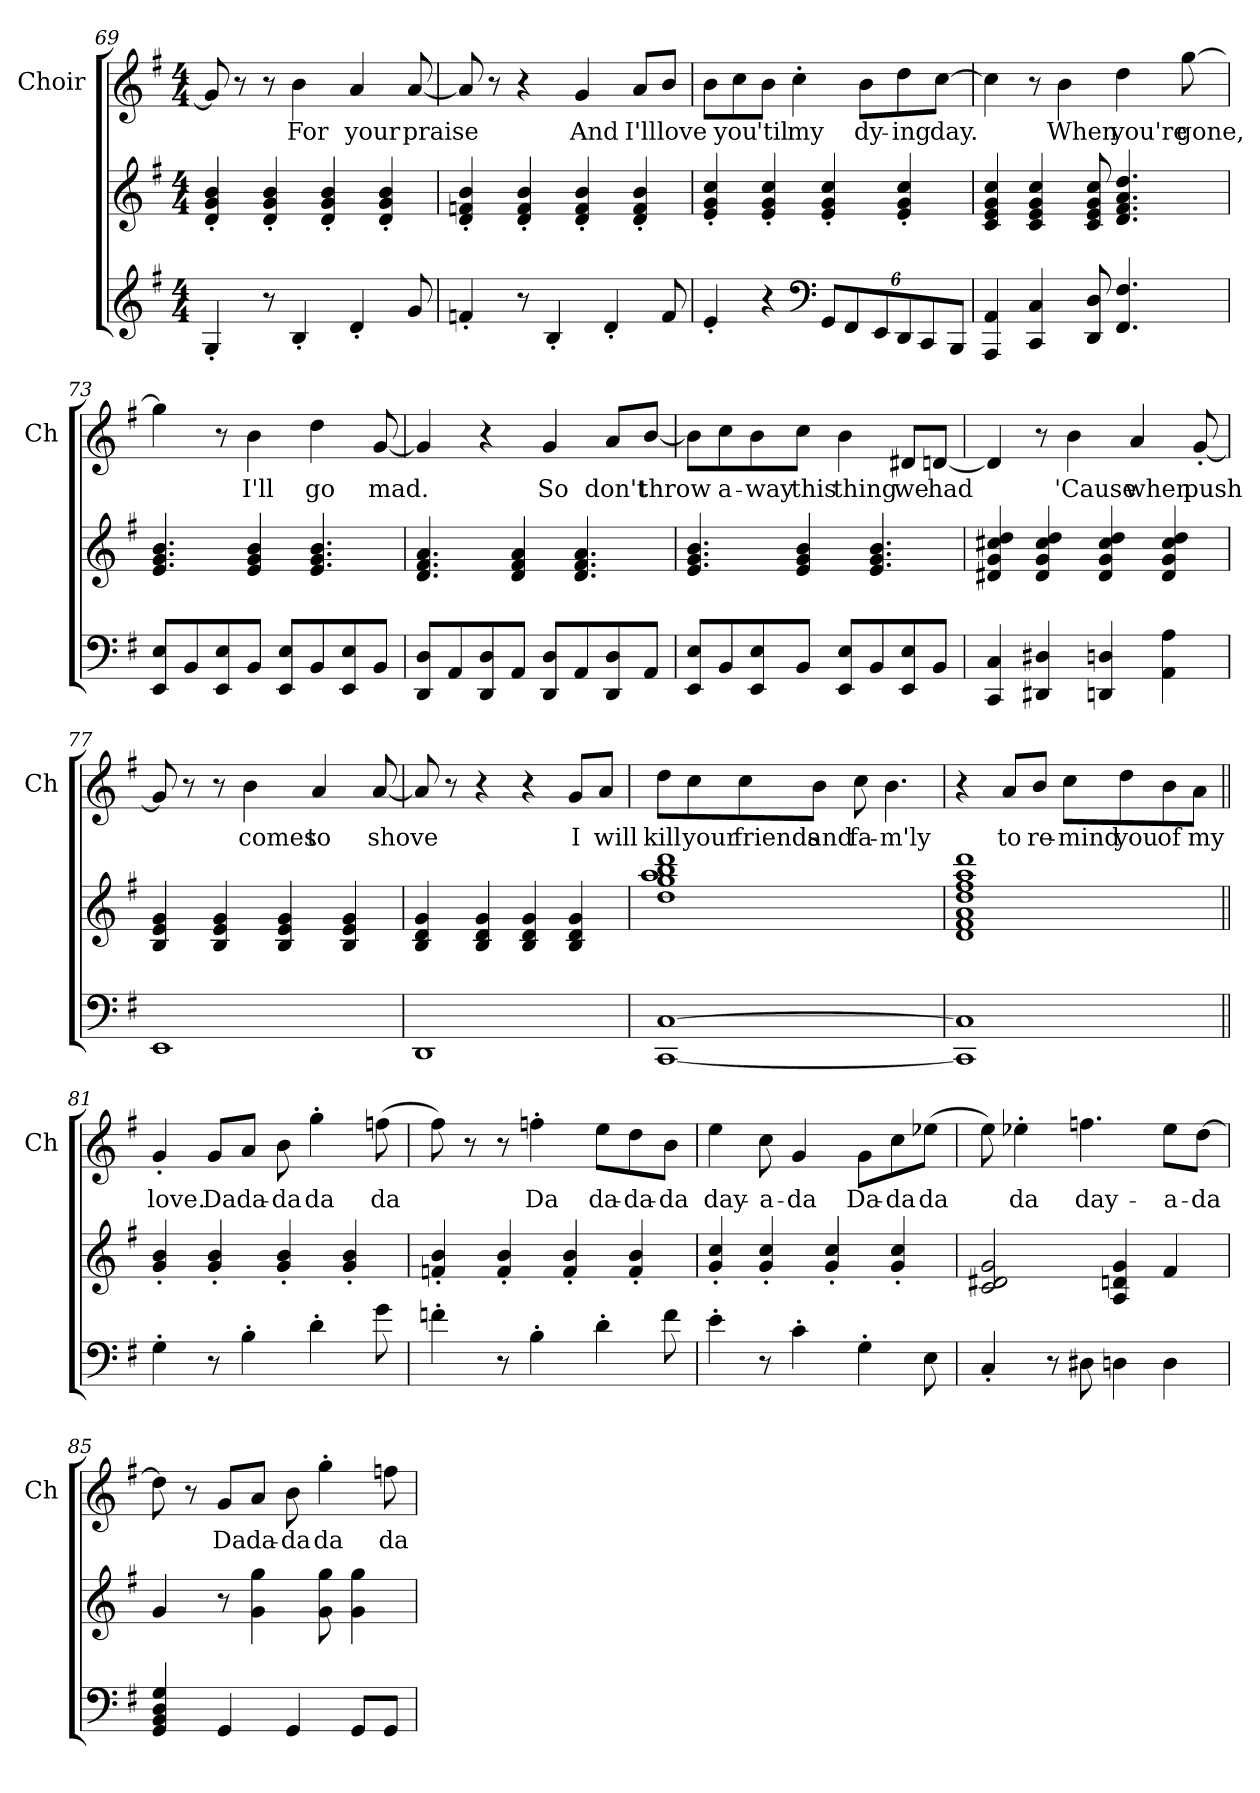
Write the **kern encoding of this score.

**kern	**kern	**kern	**text
*part2	*part2	*part1	*part1
*staff3	*staff2	*staff1	*staff1
*	*	*I"Choir	*
*	*	*I'Ch	*
!!LO:LB:g=z
*clefG2	*clefG2	*clefG2	*
*k[f#]	*k[f#]	*k[f#]	*
*M4/4	*M4/4	*M4/4	*
=69	=69	=69	=69
4G'/	4d'/ 4g'/ 4b'/	8g/]	.
.	.	8r	.
8r	4d'/ 4g'/ 4b'/	8r	.
4B'/	.	4b\	For
.	4d'/ 4g'/ 4b'/	.	.
4d'/	.	4a/	your
.	4d'/ 4g'/ 4b'/	.	.
8g/	.	[8a/	praise
=70	=70	=70	=70
4fn'/	4d'/ 4fn'/ 4b'/	8a/]	.
.	.	8r	.
8r	4d'/ 4f'/ 4b'/	4r	.
4B'/	.	.	.
.	4d'/ 4f'/ 4b'/	4g/	And
4d'/	.	.	.
.	4d'/ 4f'/ 4b'/	8a/L	I'll
8f/	.	8b/J	love
=71	=71	=71	=71
4e'/	4e'/ 4g'/ 4cc'/	8b\L	.
.	.	8cc\	you
4r	4e'/ 4g'/ 4cc'/	8b\J	'til
.	.	4cc'\	my
*clefF4	*	*	*
*Xbrackettup	*	*	*
12GG/L	4e'/ 4g'/ 4cc'/	.	.
12FF#/	.	.	.
.	.	8b\L	dy-
12EE/	.	.	.
12DD/	4e'/ 4g'/ 4cc'/	8dd\	-ing
12CC/	.	.	.
.	.	[8cc\J	day.
12BBB/J	.	.	.
!!LO:LB:g=z
=72	=72	=72	=72
4AAA/ 4AA/	4c/ 4e/ 4g/ 4cc/	4cc\]	.
4CC/ 4C/	4c/ 4e/ 4g/ 4cc/	8r	.
.	.	4b\	When
8DD/ 8D/	8c/ 8e/ 8g/ 8cc/	.	.
4.FF#/ 4.F#/	4.d/ 4.f#/ 4.a/ 4.dd/	4dd\	you're
.	.	[8gg\	gone,
=73	=73	=73	=73
8EE/ 8E/L	4.e/ 4.g/ 4.b/	4gg\]	.
8BB/	.	.	.
8EE/ 8E/	.	8r	.
8BB/J	4e/ 4g/ 4b/	4b\	I'll
8EE/ 8E/L	.	.	.
8BB/	4.e/ 4.g/ 4.b/	4dd\	go
8EE/ 8E/	.	.	.
8BB/J	.	[8g/	mad.
=74	=74	=74	=74
8DD/ 8D/L	4.d/ 4.f#/ 4.a/	4g/]	.
8AA/	.	.	.
8DD/ 8D/	.	4r	.
8AA/J	4d/ 4f#/ 4a/	.	.
8DD/ 8D/L	.	4g/	So
8AA/	4.d/ 4.f#/ 4.a/	.	.
8DD/ 8D/	.	8a/L	don't
8AA/J	.	[8b/J	throw
!!LO:LB:g=z
=75	=75	=75	=75
8EE/ 8E/L	4.e/ 4.g/ 4.b/	8b\L]	.
8BB/	.	8cc\	a-
8EE/ 8E/	.	8b\	-way
8BB/J	4e/ 4g/ 4b/	8cc\J	this
8EE/ 8E/L	.	4b\	thing
8BB/	4.e/ 4.g/ 4.b/	.	.
8EE/ 8E/	.	8d#X/L	we
8BB/J	.	[8dn/J	had
=76	=76	=76	=76
4CC/ 4C/	4d#X/ 4g/ 4cc#X/ 4dd/	4d/]	.
4DD#X/ 4D#X/	4d#/ 4g/ 4cc#/ 4dd/	8r	.
.	.	4b\	'Cause
4DDn/ 4Dn/	4d#/ 4g/ 4cc#/ 4dd/	.	.
.	.	4a/	when
4AA\ 4A\	4d#/ 4g/ 4cc#/ 4dd/	.	.
.	.	[8g'/	push
=77	=77	=77	=77
1EE	4B/ 4e/ 4g/	8g/]	.
.	.	8r	.
.	4B/ 4e/ 4g/	8r	.
.	.	4b\	comes
.	4B/ 4e/ 4g/	.	.
.	.	4a/	to
.	4B/ 4e/ 4g/	.	.
.	.	[8a/	shove
!!LO:PB:g=z
=78	=78	=78	=78
1DD	4B/ 4d/ 4g/	8a/]	.
.	.	8r	.
.	4B/ 4d/ 4g/	4r	.
.	4B/ 4d/ 4g/	4r	.
.	4B/ 4d/ 4g/	8g/L	I
.	.	8a/J	will
=79	=79	=79	=79
[1CC [1C	1dd 1gg 1aa 1bb 1ddd	8dd\L	kill
.	.	8cc\	your
.	.	8cc\	friends
.	.	8b\J	and
.	.	8cc\	fa-
.	.	4.b\	-m'ly
=80	=80	=80	=80
1CC] 1C]	1d 1f# 1a 1dd 1ff# 1aa 1ddd	4r	.
.	.	8a/L	to
.	.	8b/J	re-
.	.	8cc\L	-mind
.	.	8dd\	you
.	.	8b\	of
.	.	8a\J	my
!!LO:LB:g=z
=81||	=81||	=81||	=81||
4G'\	4g'/ 4b'/	4g'/	love.
8r	4g'/ 4b'/	8g/L	Da
4B'\	.	8a/J	da-
.	4g'/ 4b'/	8b\	-da
4d'\	.	4gg'\	da
.	4g'/ 4b'/	.	.
8g\	.	(>8ffn\	da
=82	=82	=82	=82
4fn'\	4fn'/ 4b'/	8ff#\)	.
.	.	8r	.
8r	4f'/ 4b'/	8r	.
4B'\	.	4ffn'\	Da
.	4f'/ 4b'/	.	.
4d'\	.	8ee\L	da-
.	4f'/ 4b'/	8dd\	-da-
8f\	.	8b\J	-da
=83	=83	=83	=83
4e'\	4g'/ 4cc'/	4ee\	day-
8r	4g'/ 4cc'/	8cc\	-a-
4c'\	.	4g/	-da
.	4g'/ 4cc'/	.	.
4G'\	.	8g\L	Da-
.	4g'/ 4cc'/	8cc\	-da
8E\	.	(>8ee-X\J	da
=84	=84	=84	=84
4C'/	2c/ 2d#X/ 2g/	8ee\)	.
.	.	4ee-X'\	da
8r	.	.	.
8D#X\	.	4.ffn\	day-
4Dn\	4A/ 4dn/ 4g/	.	.
4D\	4f#/	8ee-\L	-a-
.	.	[8dd\J	da
!!LO:LB:g=z
=85	=85	=85	=85
4GG/ 4BB/ 4D/ 4G/	4g/	8dd\]	.
.	.	8r	.
4GG/	8r	8g/L	Da
.	4g\ 4gg\	8a/J	da-
4GG/	.	8b\	-da
.	8g\ 8gg\	4gg'\	da
8GG/L	4g\ 4gg\	.	.
8GG/J	.	8ffn\	da
=	=	=	=
*-	*-	*-	*-
